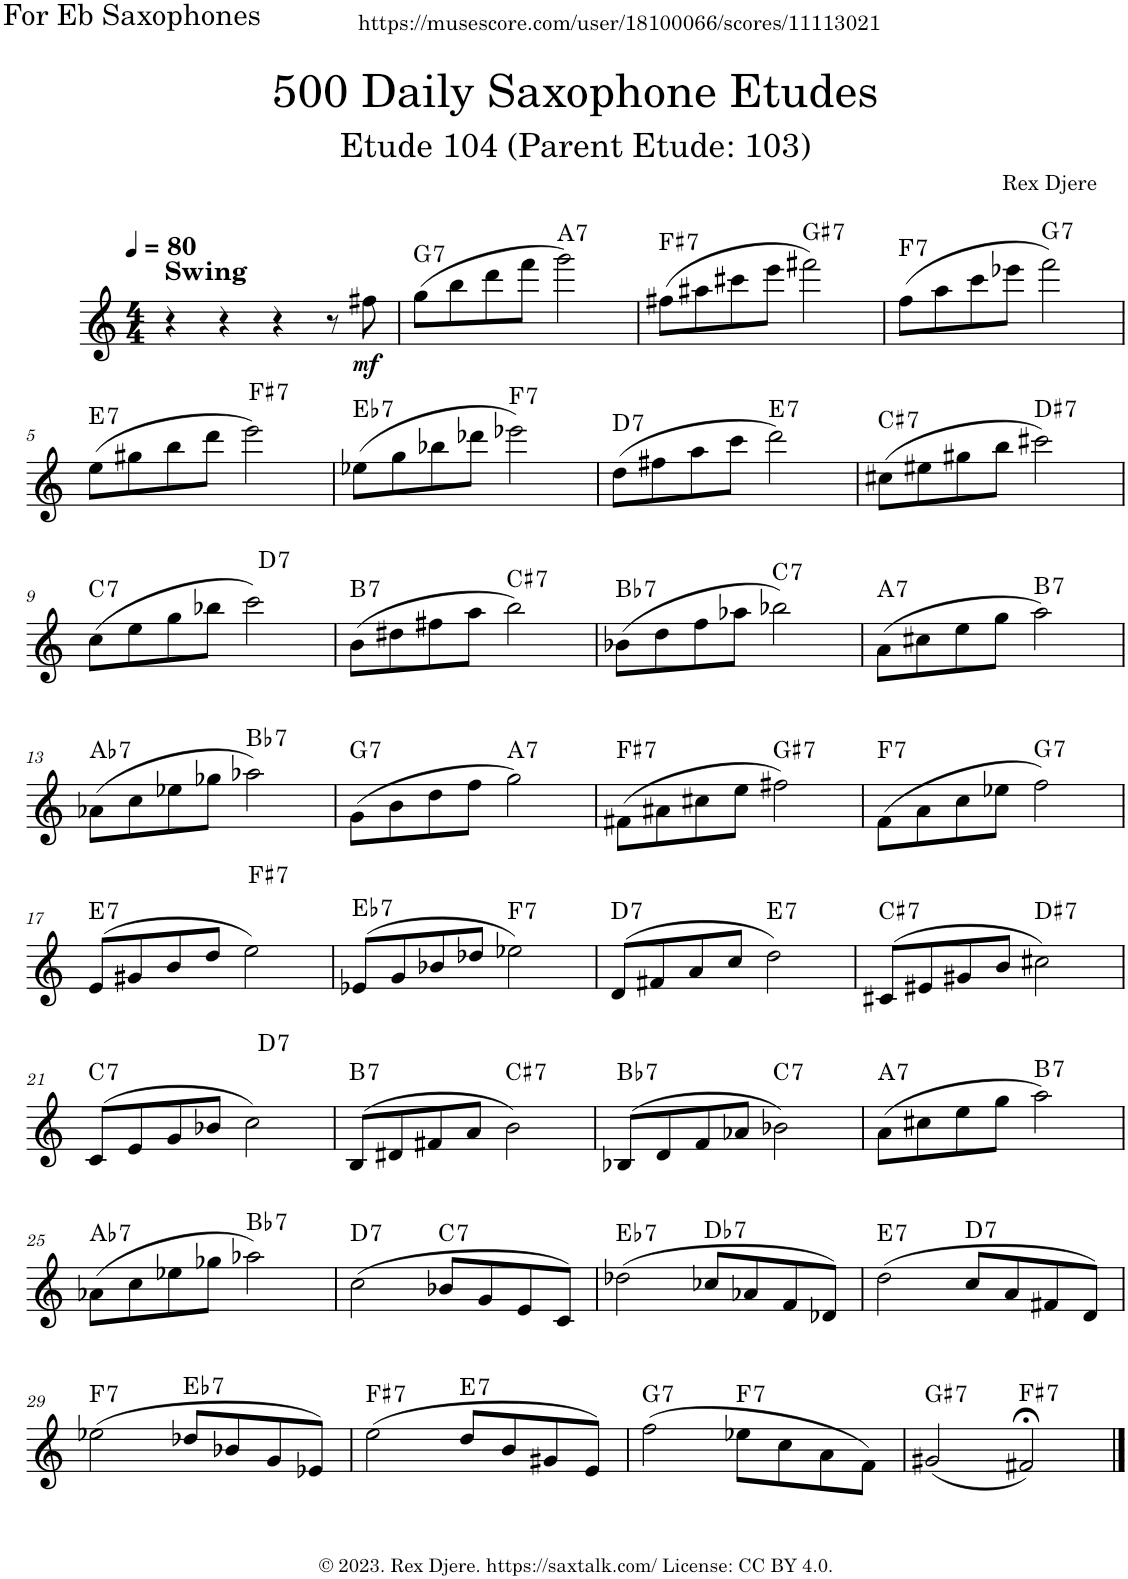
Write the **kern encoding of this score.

**kern	**dynam	**harte
*part1	*part1	*part1
*staff1	*staff1	*
*I"Alto Saxophone	*	*
*I'A. Sax.	*	*
*clefG2	*	*
*Trd5c9	*	*
*k[]	*	*
*M4/4	*	*
*MM80	*	*
=1	=1	=1
!LO:TX:a:B:t=Swing	!	!
4r	.	.
4r	.	.
4r	.	.
8r	.	.
!	!LO:DY:b	!
8ff#X\	mf	.
=2	=2	=2
!	!	!LO:H:kt=7
(8gg\L	.	G:7
8bb\	.	.
8ddd\	.	.
8fff\J	.	.
!	!	!LO:H:kt=7
2ggg\)	.	A:7
=3	=3	=3
!	!	!LO:H:kt=7
(8ff#X\L	.	F#:7
8aa#X\	.	.
8ccc#X\	.	.
8eee\J	.	.
!	!	!LO:H:kt=7
2fff#X\)	.	G#:7
=4	=4	=4
!	!	!LO:H:kt=7
(8ff\L	.	F:7
8aa\	.	.
8ccc\	.	.
8eee-X\J	.	.
!	!	!LO:H:kt=7
2fff\)	.	G:7
!!LO:LB:g=z
=5	=5	=5
!	!	!LO:H:kt=7
(8ee\L	.	E:7
8gg#X\	.	.
8bb\	.	.
8ddd\J	.	.
!	!	!LO:H:kt=7
2eee\)	.	F#:7
=6	=6	=6
!	!	!LO:H:kt=7
(8ee-X\L	.	Eb:7
8gg\	.	.
8bb-X\	.	.
8ddd-X\J	.	.
!	!	!LO:H:kt=7
2eee-X\)	.	F:7
=7	=7	=7
!	!	!LO:H:kt=7
(8dd\L	.	D:7
8ff#X\	.	.
8aa\	.	.
8ccc\J	.	.
!	!	!LO:H:kt=7
2ddd\)	.	E:7
=8	=8	=8
!	!	!LO:H:kt=7
(8cc#X\L	.	C#:7
8ee#X\	.	.
8gg#X\	.	.
8bb\J	.	.
!	!	!LO:H:kt=7
2ccc#X\)	.	D#:7
!!LO:LB:g=z
=9	=9	=9
!	!	!LO:H:kt=7
(8cc\L	.	C:7
8ee\	.	.
8gg\	.	.
8bb-X\J	.	.
!	!	!LO:H:kt=7
2ccc\)	.	D:7
=10	=10	=10
!	!	!LO:H:kt=7
(8b\L	.	B:7
8dd#X\	.	.
8ff#X\	.	.
8aa\J	.	.
!	!	!LO:H:kt=7
2bb\)	.	C#:7
=11	=11	=11
!	!	!LO:H:kt=7
(8b-X\L	.	Bb:7
8dd\	.	.
8ff\	.	.
8aa-X\J	.	.
!	!	!LO:H:kt=7
2bb-X\)	.	C:7
=12	=12	=12
!	!	!LO:H:kt=7
(8a\L	.	A:7
8cc#X\	.	.
8ee\	.	.
8gg\J	.	.
!	!	!LO:H:kt=7
2aa\)	.	B:7
!!LO:LB:g=z
=13	=13	=13
!	!	!LO:H:kt=7
(8a-X\L	.	Ab:7
8cc\	.	.
8ee-X\	.	.
8gg-X\J	.	.
!	!	!LO:H:kt=7
2aa-X\)	.	Bb:7
=14	=14	=14
!	!	!LO:H:kt=7
(8g\L	.	G:7
8b\	.	.
8dd\	.	.
8ff\J	.	.
!	!	!LO:H:kt=7
2gg\)	.	A:7
=15	=15	=15
!	!	!LO:H:kt=7
(8f#X\L	.	F#:7
8a#X\	.	.
8cc#X\	.	.
8ee\J	.	.
!	!	!LO:H:kt=7
2ff#X\)	.	G#:7
=16	=16	=16
!	!	!LO:H:kt=7
(8f\L	.	F:7
8a\	.	.
8cc\	.	.
8ee-X\J	.	.
!	!	!LO:H:kt=7
2ff\)	.	G:7
!!LO:LB:g=z
=17	=17	=17
!	!	!LO:H:kt=7
(8e/L	.	E:7
8g#X/	.	.
8b/	.	.
8dd/J	.	.
!	!	!LO:H:kt=7
2ee\)	.	F#:7
=18	=18	=18
!	!	!LO:H:kt=7
(8e-X/L	.	Eb:7
8g/	.	.
8b-X/	.	.
8dd-X/J	.	.
!	!	!LO:H:kt=7
2ee-X\)	.	F:7
=19	=19	=19
!	!	!LO:H:kt=7
(8d/L	.	D:7
8f#X/	.	.
8a/	.	.
8cc/J	.	.
!	!	!LO:H:kt=7
2dd\)	.	E:7
=20	=20	=20
!	!	!LO:H:kt=7
(8c#X/L	.	C#:7
8e#X/	.	.
8g#X/	.	.
8b/J	.	.
!	!	!LO:H:kt=7
2cc#X\)	.	D#:7
!!LO:LB:g=z
=21	=21	=21
!	!	!LO:H:kt=7
(8c/L	.	C:7
8e/	.	.
8g/	.	.
8b-X/J	.	.
!	!	!LO:H:kt=7
2cc\)	.	D:7
=22	=22	=22
!	!	!LO:H:kt=7
(8B/L	.	B:7
8d#X/	.	.
8f#X/	.	.
8a/J	.	.
!	!	!LO:H:kt=7
2b\)	.	C#:7
=23	=23	=23
!	!	!LO:H:kt=7
(8B-X/L	.	Bb:7
8d/	.	.
8f/	.	.
8a-X/J	.	.
!	!	!LO:H:kt=7
2b-X\)	.	C:7
=24	=24	=24
!	!	!LO:H:kt=7
(8a\L	.	A:7
8cc#X\	.	.
8ee\	.	.
8gg\J	.	.
!	!	!LO:H:kt=7
2aa\)	.	B:7
!!LO:LB:g=z
=25	=25	=25
!	!	!LO:H:kt=7
(8a-X\L	.	Ab:7
8cc\	.	.
8ee-X\	.	.
8gg-X\J	.	.
!	!	!LO:H:kt=7
2aa-X\)	.	Bb:7
=26	=26	=26
!	!	!LO:H:kt=7
(2cc\	.	D:7
!	!	!LO:H:kt=7
8b-X/L	.	C:7
8g/	.	.
8e/	.	.
8c/J)	.	.
=27	=27	=27
!	!	!LO:H:kt=7
(2dd-X\	.	Eb:7
!	!	!LO:H:kt=7
8cc-X/L	.	Db:7
8a-X/	.	.
8f/	.	.
8d-X/J)	.	.
=28	=28	=28
!	!	!LO:H:kt=7
(2dd\	.	E:7
!	!	!LO:H:kt=7
8cc/L	.	D:7
8a/	.	.
8f#X/	.	.
8d/J)	.	.
!!LO:LB:g=z
=29	=29	=29
!	!	!LO:H:kt=7
(2ee-X\	.	F:7
!	!	!LO:H:kt=7
8dd-X/L	.	Eb:7
8b-X/	.	.
8g/	.	.
8e-X/J)	.	.
=30	=30	=30
!	!	!LO:H:kt=7
(2ee\	.	F#:7
!	!	!LO:H:kt=7
8dd/L	.	E:7
8b/	.	.
8g#X/	.	.
8e/J)	.	.
=31	=31	=31
!	!	!LO:H:kt=7
(2ff\	.	G:7
!	!	!LO:H:kt=7
8ee-X\L	.	F:7
8cc\	.	.
8a\	.	.
8f\J)	.	.
=32	=32	=32
!	!	!LO:H:kt=7
(2g#X/	.	G#:7
!	!	!LO:H:kt=7
2f#X;</)	.	F#:7
==	==	==
*-	*-	*-
